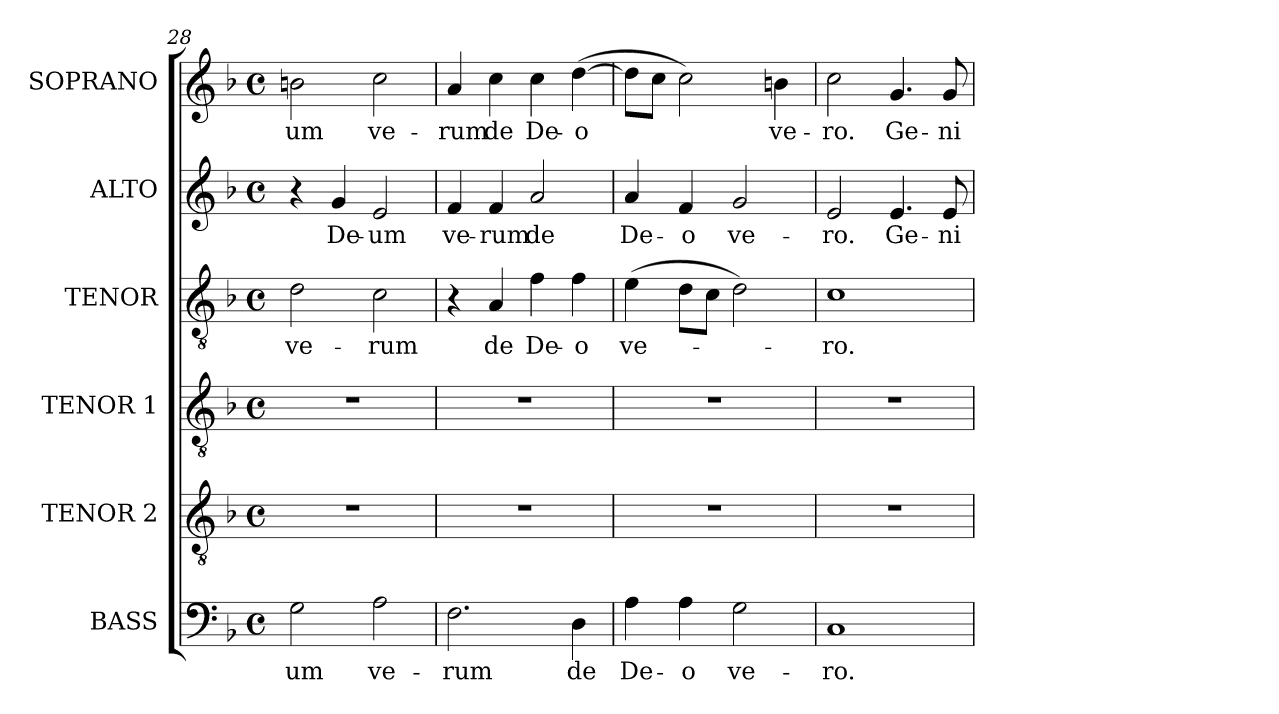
**kern	**text	**kern	**kern	**kern	**text	**kern	**text	**kern	**text
*part6	*part6	*part5	*part4	*part3	*part3	*part2	*part2	*part1	*part1
*staff6	*staff6	*staff5	*staff4	*staff3	*staff3	*staff2	*staff2	*staff1	*staff1
*I"BASS	*	*I"TENOR 2	*I"TENOR 1	*I"TENOR	*	*I"ALTO	*	*I"SOPRANO	*
*I'B.	*	*I'T2.	*I'T1.	*I'T.	*	*I'A.	*	*I'S.	*
*clefF4	*	*clefGv2	*clefGv2	*clefGv2	*	*clefG2	*	*clefG2	*
*	*	*ITrd7c12	*ITrd7c12	*ITrd7c12	*	*	*	*	*
*k[b-]	*	*k[b-]	*k[b-]	*k[b-]	*	*k[b-]	*	*k[b-]	*
*F:	*	*F:	*F:	*F:	*	*F:	*	*F:	*
*M4/4	*	*M4/4	*M4/4	*M4/4	*	*M4/4	*	*M4/4	*
*met(c)	*	*met(c)	*met(c)	*met(c)	*	*met(c)	*	*met(c)	*
=28	=28	=28	=28	=28	=28	=28	=28	=28	=28
!	!LO:LY:b:color=#000000	!	!	!	!	!	!	!	!
!	!	!	!	!	!LO:LY:b:color=#000000	!	!	!	!
!	!	!	!	!	!	!	!	!	!LO:LY:b:color=#000000
2Gi\	-um	1r	1r	2Di\	ve-	4r	.	2bni\	-um
!	!	!	!	!	!	!	!LO:LY:b:color=#000000	!	!
.	.	.	.	.	.	4gi/	De-	.	.
!	!LO:LY:b:color=#000000	!	!	!	!	!	!	!	!
!	!	!	!	!	!LO:LY:b:color=#000000	!	!	!	!
!	!	!	!	!	!	!	!LO:LY:b:color=#000000	!	!
!	!	!	!	!	!	!	!	!	!LO:LY:b:color=#000000
2Ai\	ve-	.	.	2Ci\	-rum	2ei/	-um	2cci\	ve-
!!LO:LB:g=z
=29	=29	=29	=29	=29	=29	=29	=29	=29	=29
!	!LO:LY:b:color=#000000	!	!	!	!	!	!	!	!
!	!	!	!	!	!	!	!LO:LY:b:color=#000000	!	!
!	!	!	!	!	!	!	!	!	!LO:LY:b:color=#000000
2.Fi\	-rum	1r	1r	4r	.	4fi/	ve-	4ai/	-rum
!	!	!	!	!	!LO:LY:b:color=#000000	!	!	!	!
!	!	!	!	!	!	!	!LO:LY:b:color=#000000	!	!
!	!	!	!	!	!	!	!	!	!LO:LY:b:color=#000000
.	.	.	.	4AAi/	de	4fi/	-rum	4cci\	de
!	!	!	!	!	!LO:LY:b:color=#000000	!	!	!	!
!	!	!	!	!	!	!	!LO:LY:b:color=#000000	!	!
!	!	!	!	!	!	!	!	!	!LO:LY:b:color=#000000
.	.	.	.	4Fi\	De-	2ai/	de	4cci\	De-
!	!LO:LY:b:color=#000000	!	!	!	!	!	!	!	!
!	!	!	!	!	!LO:LY:b:color=#000000	!	!	!	!
!	!	!	!	!	!	!	!	!	!LO:LY:b:color=#000000
4Di\	de	.	.	4Fi\	-o	.	.	([4ddi\	-o
=30	=30	=30	=30	=30	=30	=30	=30	=30	=30
!	!LO:LY:b:color=#000000	!	!	!	!	!	!	!	!
!	!	!	!	!	!LO:LY:b:color=#000000	!	!	!	!
!	!	!	!	!	!	!	!LO:LY:b:color=#000000	!	!
4Ai\	De-	1r	1r	(4Ei\	ve-	4ai/	De-	8ddi\L]	.
.	.	.	.	.	.	.	.	8cci\J	.
!	!LO:LY:b:color=#000000	!	!	!	!	!	!	!	!
!	!	!	!	!	!	!	!LO:LY:b:color=#000000	!	!
4Ai\	-o	.	.	8Di\L	.	4fi/	-o	2cci\)	.
.	.	.	.	8Ci\J	.	.	.	.	.
!	!LO:LY:b:color=#000000	!	!	!	!	!	!	!	!
!	!	!	!	!	!	!	!LO:LY:b:color=#000000	!	!
2Gi\	ve-	.	.	2Di\)	.	2gi/	ve-	.	.
!	!	!	!	!	!	!	!	!	!LO:LY:b:color=#000000
.	.	.	.	.	.	.	.	4bni\	ve-
=31	=31	=31	=31	=31	=31	=31	=31	=31	=31
!	!LO:LY:b:color=#000000	!	!	!	!	!	!	!	!
!	!	!	!	!	!LO:LY:b:color=#000000	!	!	!	!
!	!	!	!	!	!	!	!LO:LY:b:color=#000000	!	!
!	!	!	!	!	!	!	!	!	!LO:LY:b:color=#000000
1Ci	-ro.	1r	1r	1Ci	-ro.	2ei/	-ro.	2cci\	-ro.
!	!	!	!	!	!	!	!LO:LY:b:color=#000000	!	!
!	!	!	!	!	!	!	!	!	!LO:LY:b:color=#000000
.	.	.	.	.	.	4.ei/	Ge-	4.gi/	Ge-
!	!	!	!	!	!	!	!LO:LY:b:color=#000000	!	!
!	!	!	!	!	!	!	!	!	!LO:LY:b:color=#000000
.	.	.	.	.	.	8ei/	-ni-	8gi/	-ni-
=	=	=	=	=	=	=	=	=	=
*-	*-	*-	*-	*-	*-	*-	*-	*-	*-
